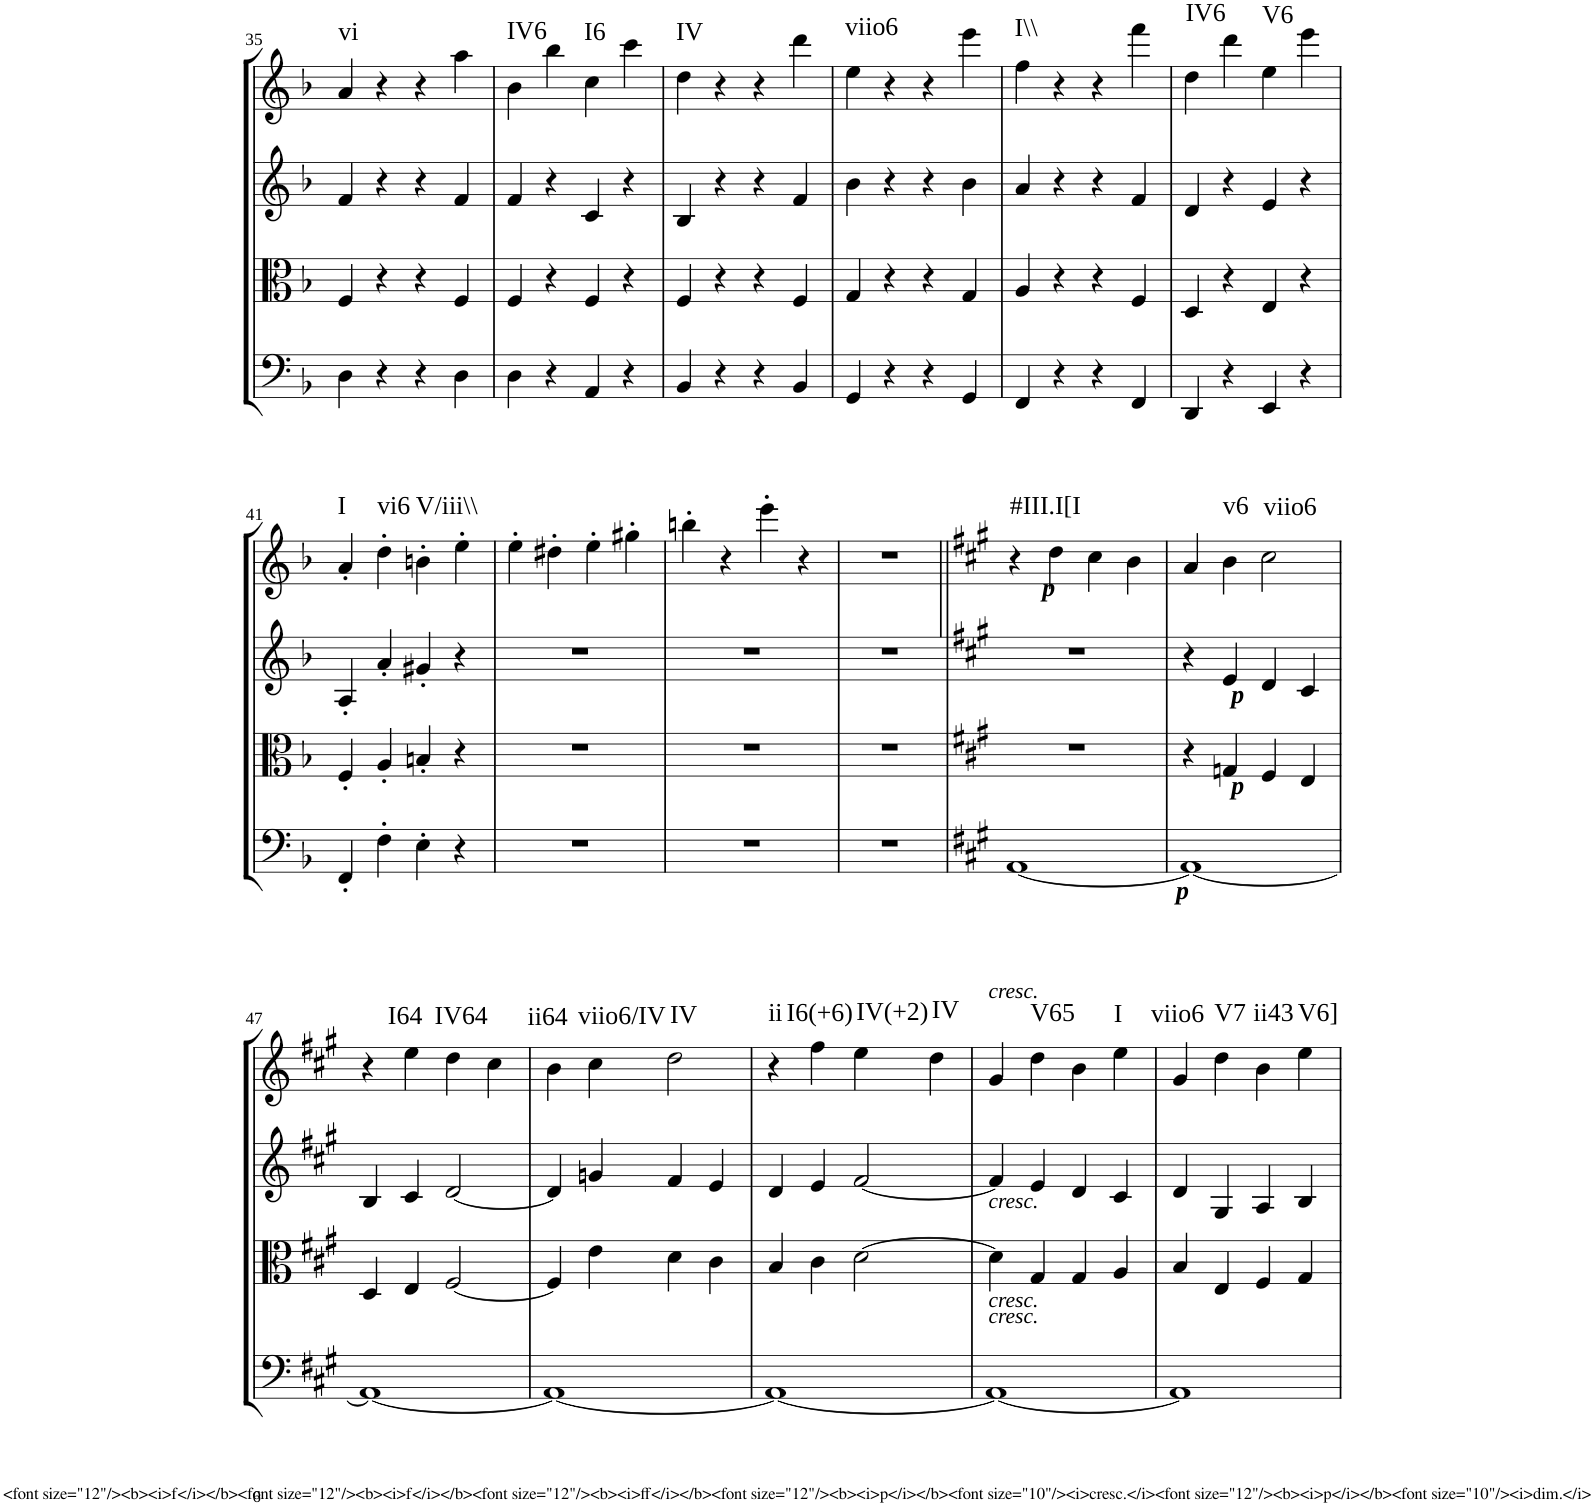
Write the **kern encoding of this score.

**kern	**kern	**kern	**kern	**harte
*part4	*part3	*part2	*part1	*part1
*staff4	*staff3	*staff2	*staff1	*
*I"Cello	*I"Viola	*I"2nd Violin	*I"1st Violin	*
*	*I'Vla	*I'Vln	*I'Vln	*
!!LO:PB:g=z
*clefF4	*clefC3	*clefG2	*clefG2	*
*k[b-]	*k[b-]	*k[b-]	*k[b-]	*
*F:	*F:	*F:	*F:	*
*M4/4	*M4/4	*M4/4	*M4/4	*
*met(c)	*met(c)	*met(c)	*met(c)	*
=35	=35	=35	=35	=35
!	!	!	!	!LO:H:kt=vi
4D\	4F/	4f/	4a/	N
4r	4r	4r	4r	.
4r	4r	4r	4r	.
4D\	4F/	4f/	4aa\	.
=36	=36	=36	=36	=36
!	!	!	!	!LO:H:kt=IV6
4D\	4F/	4f/	4b-\	N
4r	4r	4r	4bb-\	.
!	!	!	!	!LO:H:kt=I6
4AA/	4F/	4c/	4cc\	N
4r	4r	4r	4ccc\	.
=37	=37	=37	=37	=37
!	!	!	!	!LO:H:kt=IV
4BB-/	4F/	4B-/	4dd\	N
4r	4r	4r	4r	.
4r	4r	4r	4r	.
4BB-/	4F/	4f/	4ddd\	.
=38	=38	=38	=38	=38
!	!	!	!	!LO:H:kt=viio6
4GG/	4G/	4b-\	4ee\	N
4r	4r	4r	4r	.
4r	4r	4r	4r	.
4GG/	4G/	4b-\	4eee\	.
=39	=39	=39	=39	=39
!	!	!	!	!LO:H:kt=I\\
4FF/	4A/	4a/	4ff\	N
4r	4r	4r	4r	.
4r	4r	4r	4r	.
4FF/	4F/	4f/	4fff\	.
=40	=40	=40	=40	=40
!	!	!	!	!LO:H:kt=IV6
4DD/	4D/	4d/	4dd\	N
4r	4r	4r	4ddd\	.
!	!	!	!	!LO:H:kt=V6
4EE/	4E/	4e/	4ee\	N
4r	4r	4r	4eee\	.
!!LO:LB:g=z
=41	=41	=41	=41	=41
!	!	!	!	!LO:H:kt=I
4FF'/	4F'/	4A'/	4a'/	N
!	!	!	!	!LO:H:kt=vi6
4F'\	4A'/	4a'/	4dd'\	N
!	!	!	!	!LO:H:kt=V/iii\\
4E'\	4Bn'/	4g#X'/	4bn'\	N
4r	4r	4r	4ee'\	.
=42	=42	=42	=42	=42
1r	1r	1r	4ee'\	.
.	.	.	4dd#X'\	.
.	.	.	4ee'\	.
.	.	.	4gg#X'\	.
=43	=43	=43	=43	=43
1r	1r	1r	4bbn'\	.
.	.	.	4r	.
.	.	.	4eee'\	.
.	.	.	4r	.
=44	=44	=44	=44	=44
1r	1r	1r	1r	.
=45||	=45||	=45||	=45||	=45||
*k[f#c#g#]	*k[f#c#g#]	*k[f#c#g#]	*k[f#c#g#]	*
*A:	*A:	*A:	*A:	*
!	!	!	!LO:TX:a:Bi:t=p	!LO:H:kt=#III.I[I
[1AA	1r	1r	4r	N
.	.	.	4dd\	.
.	.	.	4cc#\	.
.	.	.	4b\	.
=46	=46	=46	=46	=46
!	!	!LO:TX:b:Bi:t=p	!	!
!	!LO:TX:b:Bi:t=p	!	!	!
1AA_	4r	4r	4a/	.
!	!	!	!	!LO:H:kt=v6
.	4Gn/	4e/	4b\	N
!	!	!	!	!LO:H:kt=viio6
.	4F#/	4d/	2cc#\	N
.	4E/	4c#/	.	.
!!LO:LB:g=z
=47	=47	=47	=47	=47
1AA_	4D/	4B/	4r	.
!	!	!	!	!LO:H:kt=I64
.	4E/	4c#/	4ee\	N
!	!	!	!	!LO:H:kt=IV64
.	[2F#/	[2d/	4dd\	N
.	.	.	4cc#\	.
=48	=48	=48	=48	=48
!	!	!	!	!LO:H:kt=ii64
1AA_	4F#/]	4d/]	4b\	N
!	!	!	!	!LO:H:kt=viio6/IV
.	4e\	4gn/	4cc#\	N
!	!	!	!	!LO:H:kt=IV
.	4d\	4f#/	2dd\	N
.	4c#\	4e/	.	.
=49	=49	=49	=49	=49
!	!	!	!	!LO:H:kt=ii
1AA_	4B/	4d/	4r	N
!	!	!	!	!LO:H:kt=I6(+6)
.	4c#\	4e/	4ff#\	N
!	!	!	!	!LO:H:kt=IV(+2)
.	[2d\	[2f#/	4ee\	N
!	!	!	!	!LO:H:kt=IV
.	.	.	4dd\	N
=50	=50	=50	=50	=50
!	!	!	!LO:TX:a:i:t=cresc.	!
!	!LO:TX:a:i:t=cresc.	!	!	!
!LO:TX:a:i:t=cresc.	!	!	!	!
!LO:TX:a:i:t=cresc.	!	!	!	!
1AA_	4d\]	4f#/]	4g#/	.
!	!	!	!	!LO:H:kt=V65
.	4G#/	4e/	4dd\	N
.	4G#/	4d/	4b\	.
!	!	!	!	!LO:H:kt=I
.	4A/	4c#/	4ee\	N
=51	=51	=51	=51	=51
!	!	!	!LO:TX:a:Bi:t=p	!LO:H:kt=viio6
1AA]	4B/	4d/	4g#/	N
!	!	!	!	!LO:H:kt=V7
.	4E/	4G#/	4dd\	N
!	!	!	!	!LO:H:kt=ii43
.	4F#/	4A/	4b\	N
!	!	!	!	!LO:H:kt=V6]
.	4G#/	4B/	4ee\	N
=	=	=	=	=
*-	*-	*-	*-	*-
